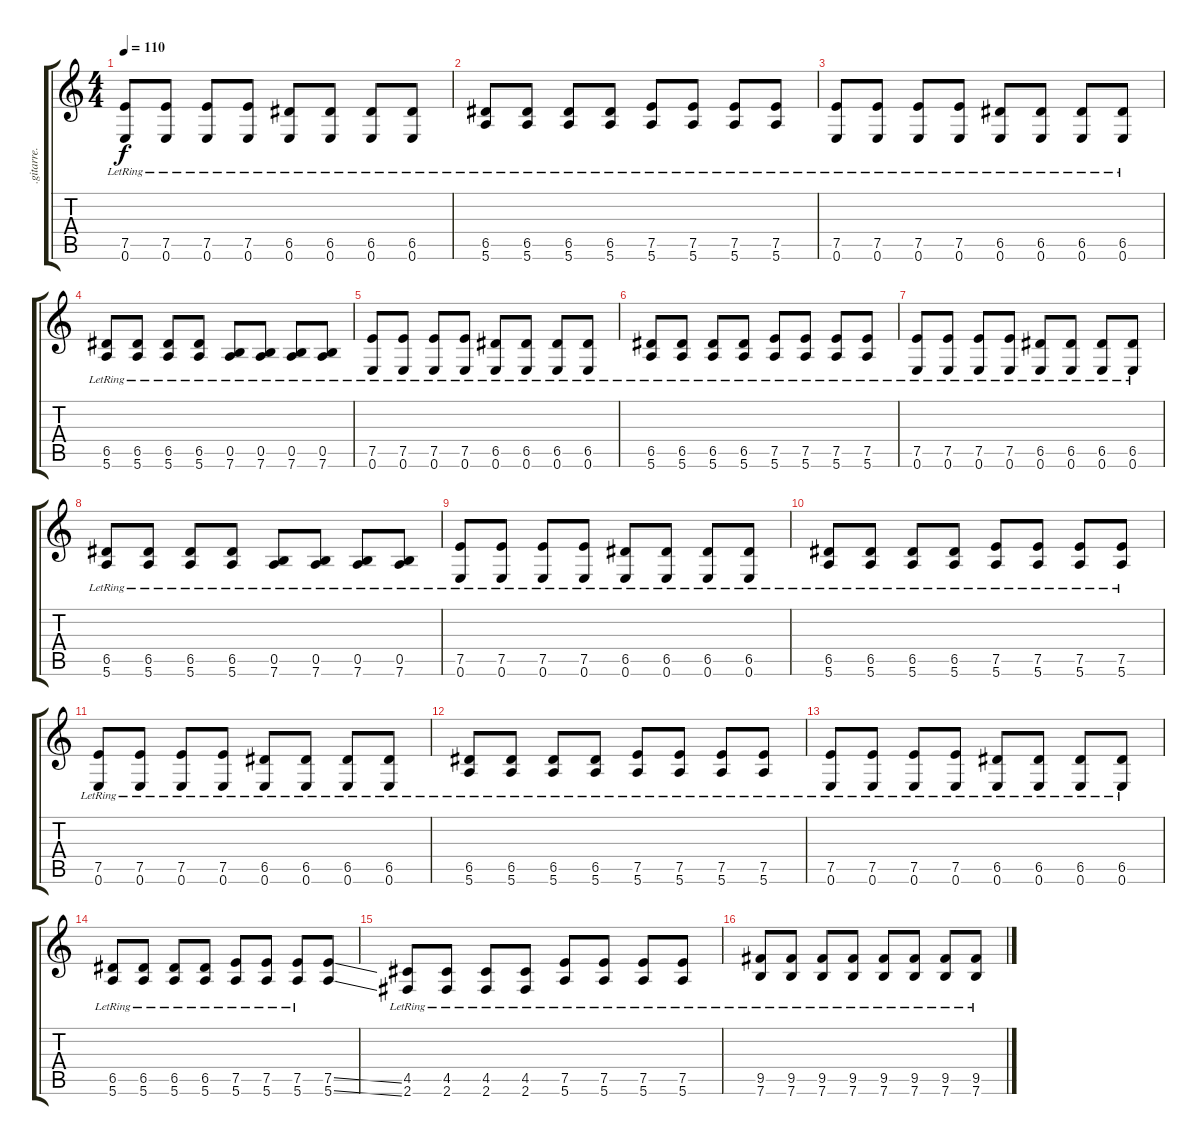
\track (".gitarre." ".gitarre.") {instrument electricguitarclean}
\staff {score tabs}
\tuning (E4 B3 G3 D3 A2 E2) {hide}
\ts (4 4)
\tempo 110
\clef g2
\ks c
(7.5{lr} 0.6{lr}).8{dy f instrument electricguitarclean} (7.5{lr} 0.6{lr}).8 (7.5{lr} 0.6{lr}).8 (7.5{lr} 0.6{lr}).8 (6.5{lr} 0.6{lr}).8 (6.5{lr} 0.6{lr}).8 (6.5{lr} 0.6{lr}).8 (6.5{lr} 0.6{lr}).8 |
(6.5{lr} 5.6{lr}).8 (6.5{lr} 5.6{lr}).8 (6.5{lr} 5.6{lr}).8 (6.5{lr} 5.6{lr}).8 (7.5{lr} 5.6{lr}).8 (7.5{lr} 5.6{lr}).8 (7.5{lr} 5.6{lr}).8 (7.5{lr} 5.6{lr}).8 |
(7.5{lr} 0.6{lr}).8 (7.5{lr} 0.6{lr}).8 (7.5{lr} 0.6{lr}).8 (7.5{lr} 0.6{lr}).8 (6.5{lr} 0.6{lr}).8 (6.5{lr} 0.6{lr}).8 (6.5{lr} 0.6{lr}).8 (6.5{lr} 0.6{lr}).8 |
(6.5{lr} 5.6{lr}).8 (6.5{lr} 5.6{lr}).8 (6.5{lr} 5.6{lr}).8 (6.5{lr} 5.6{lr}).8 (0.5{lr} 7.6).8 (0.5{lr} 7.6).8 (0.5{lr} 7.6).8 (0.5{lr} 7.6).8 |
(7.5{lr} 0.6{lr}).8 (7.5{lr} 0.6{lr}).8 (7.5{lr} 0.6{lr}).8 (7.5{lr} 0.6{lr}).8 (6.5{lr} 0.6{lr}).8 (6.5{lr} 0.6{lr}).8 (6.5{lr} 0.6{lr}).8 (6.5{lr} 0.6{lr}).8 |
(6.5{lr} 5.6{lr}).8 (6.5{lr} 5.6{lr}).8 (6.5{lr} 5.6{lr}).8 (6.5{lr} 5.6{lr}).8 (7.5{lr} 5.6{lr}).8 (7.5{lr} 5.6{lr}).8 (7.5{lr} 5.6{lr}).8 (7.5{lr} 5.6{lr}).8 |
(7.5{lr} 0.6{lr}).8 (7.5{lr} 0.6{lr}).8 (7.5{lr} 0.6{lr}).8 (7.5{lr} 0.6{lr}).8 (6.5{lr} 0.6{lr}).8 (6.5{lr} 0.6{lr}).8 (6.5{lr} 0.6{lr}).8 (6.5{lr} 0.6{lr}).8 |
(6.5{lr} 5.6{lr}).8 (6.5{lr} 5.6{lr}).8 (6.5{lr} 5.6{lr}).8 (6.5{lr} 5.6{lr}).8 (0.5{lr} 7.6{lr}).8 (0.5{lr} 7.6{lr}).8 (0.5{lr} 7.6{lr}).8 (0.5 7.6{lr}).8 |
(7.5{lr} 0.6{lr}).8 (7.5{lr} 0.6{lr}).8 (7.5{lr} 0.6{lr}).8 (7.5{lr} 0.6{lr}).8 (6.5{lr} 0.6{lr}).8 (6.5{lr} 0.6{lr}).8 (6.5{lr} 0.6{lr}).8 (6.5{lr} 0.6{lr}).8 |
(6.5{lr} 5.6{lr}).8 (6.5{lr} 5.6{lr}).8 (6.5{lr} 5.6{lr}).8 (6.5{lr} 5.6{lr}).8 (7.5{lr} 5.6{lr}).8 (7.5{lr} 5.6{lr}).8 (7.5{lr} 5.6{lr}).8 (7.5{lr} 5.6{lr}).8 |
(7.5{lr} 0.6{lr}).8 (7.5{lr} 0.6{lr}).8 (7.5{lr} 0.6{lr}).8 (7.5{lr} 0.6{lr}).8 (6.5{lr} 0.6{lr}).8 (6.5{lr} 0.6{lr}).8 (6.5{lr} 0.6{lr}).8 (6.5{lr} 0.6{lr}).8 |
(6.5{lr} 5.6{lr}).8 (6.5{lr} 5.6{lr}).8 (6.5{lr} 5.6{lr}).8 (6.5{lr} 5.6{lr}).8 (7.5{lr} 5.6{lr}).8 (7.5{lr} 5.6{lr}).8 (7.5{lr} 5.6{lr}).8 (7.5{lr} 5.6{lr}).8 |
(7.5{lr} 0.6{lr}).8 (7.5{lr} 0.6{lr}).8 (7.5{lr} 0.6{lr}).8 (7.5{lr} 0.6{lr}).8 (6.5{lr} 0.6{lr}).8 (6.5{lr} 0.6{lr}).8 (6.5{lr} 0.6{lr}).8 (6.5{lr} 0.6{lr}).8 |
(6.5{lr} 5.6{lr}).8 (6.5{lr} 5.6{lr}).8 (6.5{lr} 5.6{lr}).8 (6.5{lr} 5.6{lr}).8 (7.5{lr} 5.6{lr}).8 (7.5{lr} 5.6{lr}).8 (7.5{lr} 5.6{lr}).8 (7.5{ss} 5.6{ss}).8 |
(4.5{lr} 2.6{lr}).8 (4.5{lr} 2.6{lr}).8 (4.5{lr} 2.6{lr}).8 (4.5{lr} 2.6{lr}).8 (7.5{lr} 5.6{lr}).8 (7.5{lr} 5.6{lr}).8 (7.5{lr} 5.6{lr}).8 (7.5{lr} 5.6{lr}).8 |
(9.5{lr} 7.6{lr}).8 (9.5{lr} 7.6{lr}).8 (9.5{lr} 7.6{lr}).8 (9.5{lr} 7.6{lr}).8 (9.5{lr} 7.6{lr}).8 (9.5{lr} 7.6{lr}).8 (9.5{lr} 7.6{lr}).8 (9.5{lr} 7.6{lr}).8
